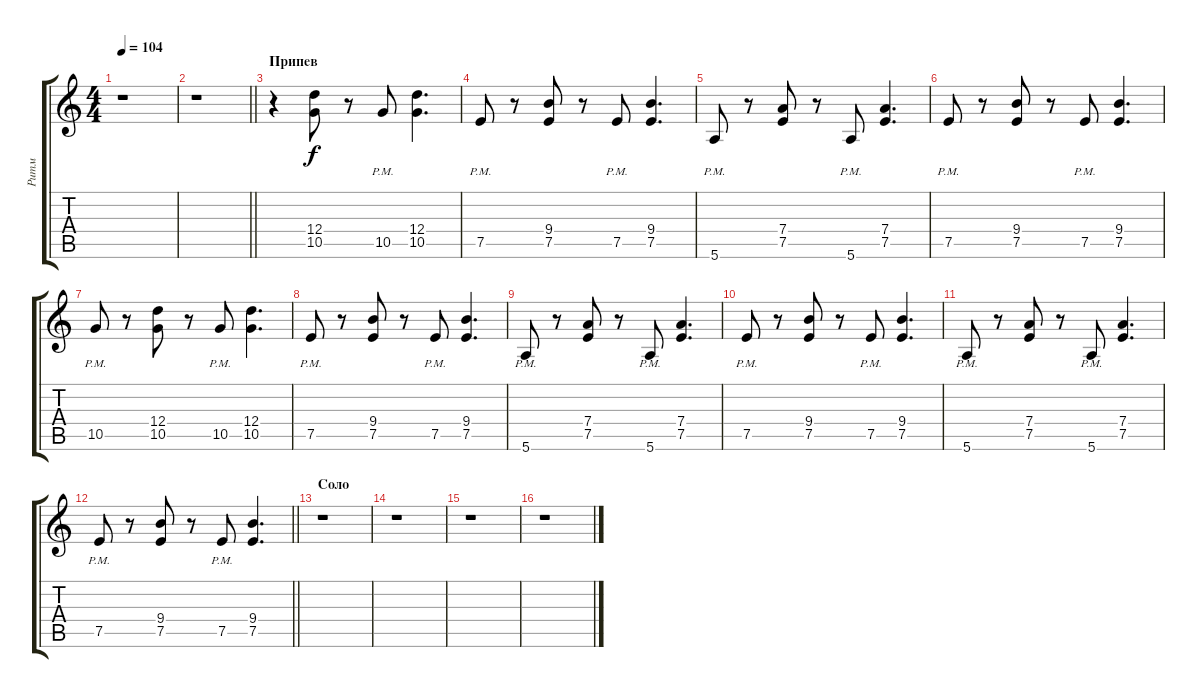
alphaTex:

\track ("Ритм" "Ритм") {instrument distortionguitar}
\staff {score tabs}
\tuning (E4 B3 G3 D3 A2 E2) {hide}
\ts (4 4)
\tempo 104
\clef g2
\ks c
r.1{dy f} |
\barLineRight lightlight
r.1 |
\section ("" "Припев")
r.4 (12.4 10.5).8 r.8 10.5{pm}.8 (12.4 10.5).4{d} |
7.5{pm}.8 r.8 (9.4 7.5).8 r.8 7.5{pm}.8 (9.4 7.5).4{d} |
5.6{pm}.8 r.8 (7.4 7.5).8 r.8 5.6{pm}.8 (7.4 7.5).4{d} |
7.5{pm}.8 r.8 (9.4 7.5).8 r.8 7.5{pm}.8 (9.4 7.5).4{d} |
10.5{pm}.8 r.8 (12.4 10.5).8 r.8 10.5{pm}.8 (12.4 10.5).4{d} |
7.5{pm}.8 r.8 (9.4 7.5).8 r.8 7.5{pm}.8 (9.4 7.5).4{d} |
5.6{pm}.8 r.8 (7.4 7.5).8 r.8 5.6{pm}.8 (7.4 7.5).4{d} |
7.5{pm}.8 r.8 (9.4 7.5).8 r.8 7.5{pm}.8 (9.4 7.5).4{d} |
5.6{pm}.8 r.8 (7.4 7.5).8 r.8 5.6{pm}.8 (7.4 7.5).4{d} |
\barLineRight lightlight
7.5{pm}.8 r.8 (9.4 7.5).8 r.8 7.5{pm}.8 (9.4 7.5).4{d} |
\section ("" "Соло")
r.1 |
r.1 |
r.1 |
r.1
